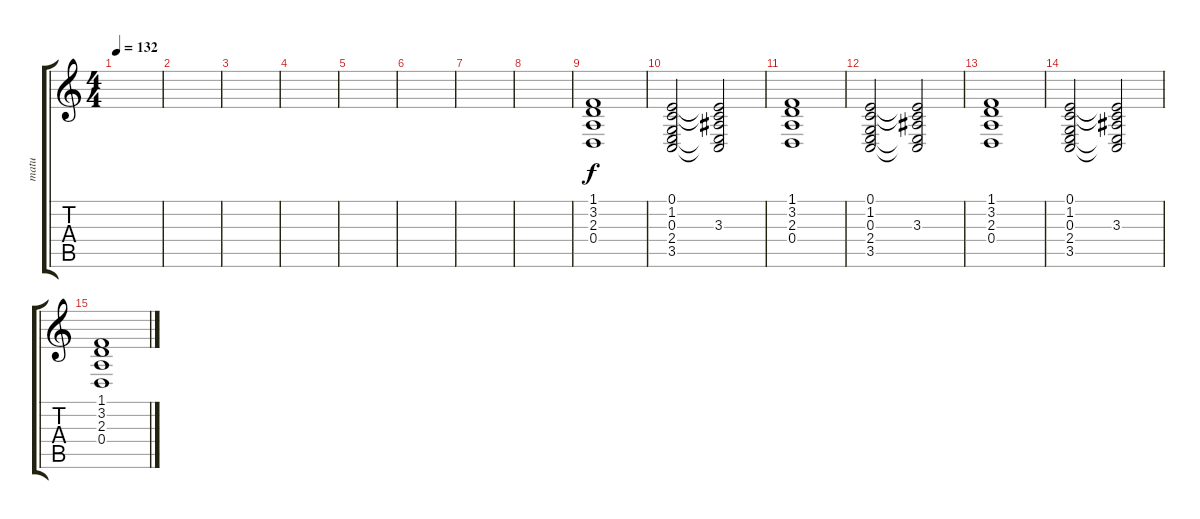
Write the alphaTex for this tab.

\track ("matu" "matu") {instrument stringensemble1}
\staff {score tabs}
\tuning (E4 B3 G3 D3 A2 E2) {hide}
\ts (4 4)
\tempo 132
\clef g2
\ks c
|
|
|
|
|
|
|
|
(1.1 3.2 2.3 0.4).1 |
(0.1 1.2 0.3 2.4 3.5).2 (0.1{t} 1.2{t} 3.3 2.4{t} 3.5{t}).2 |
(1.1 3.2 2.3 0.4).1 |
(0.1 1.2 0.3 2.4 3.5).2 (0.1{t} 1.2{t} 3.3 2.4{t} 3.5{t}).2 |
(1.1 3.2 2.3 0.4).1 |
(0.1 1.2 0.3 2.4 3.5).2 (0.1{t} 1.2{t} 3.3 2.4{t} 3.5{t}).2 |
(1.1 3.2 2.3 0.4).1
